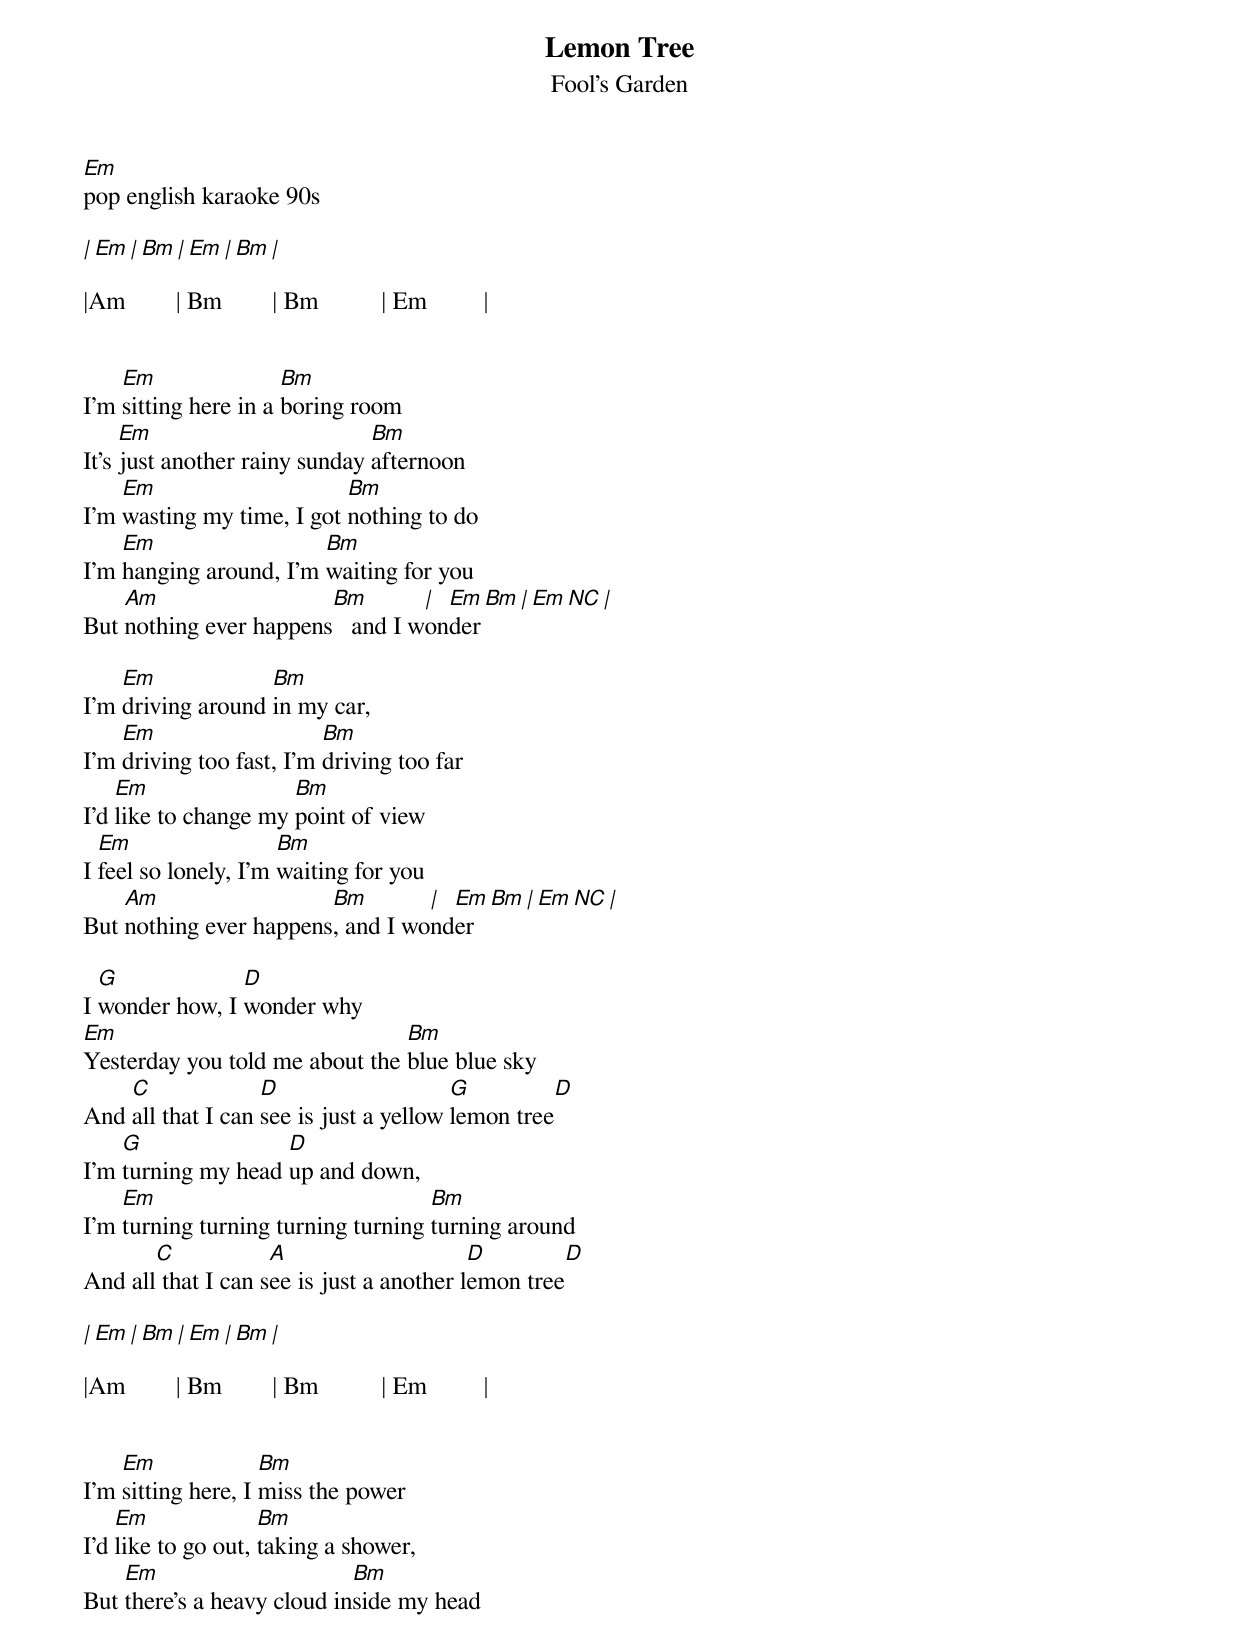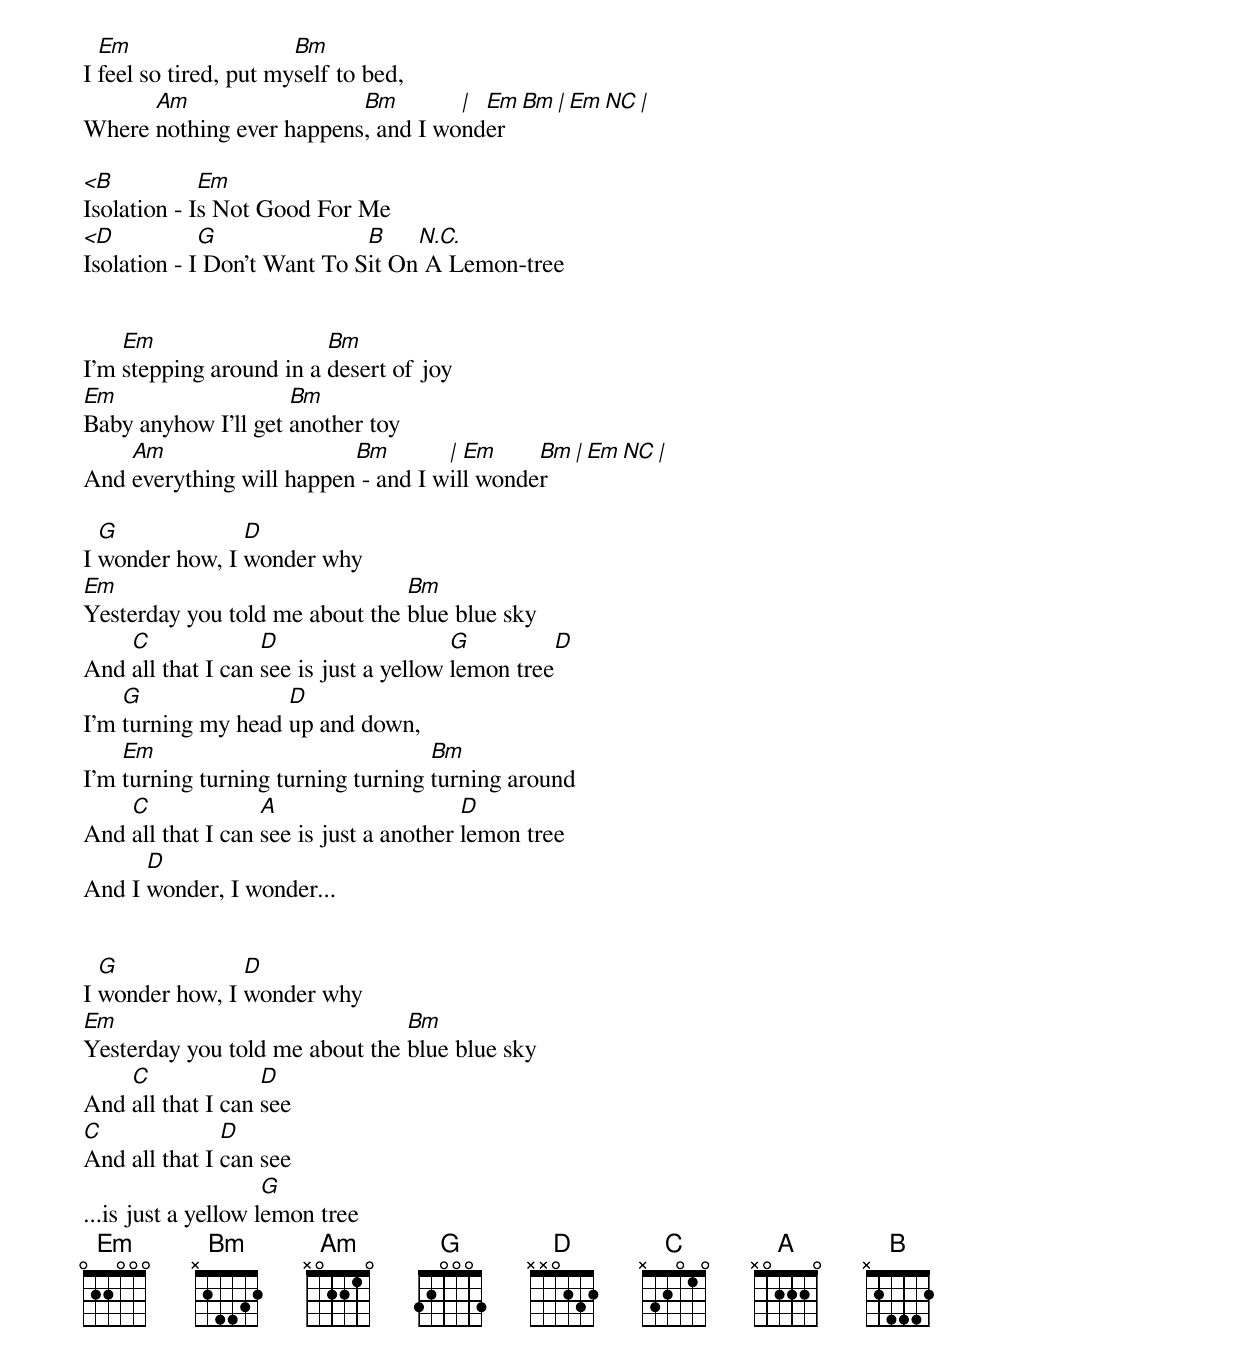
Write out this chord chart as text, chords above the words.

Lemon Tree
Fool's Garden
Em
pop english karaoke 90s

| Em       | Bm        | Em          | Bm         |

|Am        | Bm        | Bm          | Em         |


    Em                Bm
I'm sitting here in a boring room
     Em                        Bm
It's just another rainy sunday afternoon
    Em                     Bm
I'm wasting my time, I got nothing to do
    Em                  Bm
I'm hanging around, I'm waiting for you
    Am                  Bm        | Em     Bm |  Em   NC |
But nothing ever happens   and I wonder

    Em             Bm
I'm driving around in my car,
    Em                    Bm
I'm driving too fast, I'm driving too far
    Em                Bm
I'd like to change my point of view
  Em                  Bm
I feel so lonely, I'm waiting for you
    Am                  Bm        | Em     Bm |  Em   NC |
But nothing ever happens, and I wonder

  G             D
I wonder how, I wonder why
Em                              Bm
Yesterday you told me about the blue blue sky
    C              D                    G          D
And all that I can see is just a yellow lemon tree
    G               D
I'm turning my head up and down,
    Em                              Bm
I'm turning turning turning turning turning around
       C            A                     D          D
And all that I can see is just a another lemon tree

| Em       | Bm        | Em          | Bm         |

|Am        | Bm        | Bm          | Em         |


    Em              Bm
I'm sitting here, I miss the power
    Em              Bm
I'd like to go out, taking a shower,
    Em                      Bm
But there's a heavy cloud inside my head
  Em                   Bm
I feel so tired, put myself to bed,
      Am                  Bm        | Em     Bm |  Em   NC |
Where nothing ever happens, and I wonder

<B           Em
Isolation - Is Not Good For Me
<D           G               B    N.C.
Isolation - I Don't Want To Sit On A Lemon-tree


    Em                   Bm
I'm stepping around in a desert of joy
Em                   Bm
Baby anyhow I'll get another toy
    Am                    Bm        | Em     Bm |  Em   NC |
And everything will happen - and I will wonder

  G             D
I wonder how, I wonder why
Em                              Bm
Yesterday you told me about the blue blue sky
    C              D                    G          D
And all that I can see is just a yellow lemon tree
    G               D
I'm turning my head up and down,
    Em                              Bm
I'm turning turning turning turning turning around
    C              A                     D
And all that I can see is just a another lemon tree
      D
And I wonder, I wonder...


  G             D
I wonder how, I wonder why
Em                              Bm
Yesterday you told me about the blue blue sky
    C              D
And all that I can see
C              D
And all that I can see
                     G
...is just a yellow lemon tree
